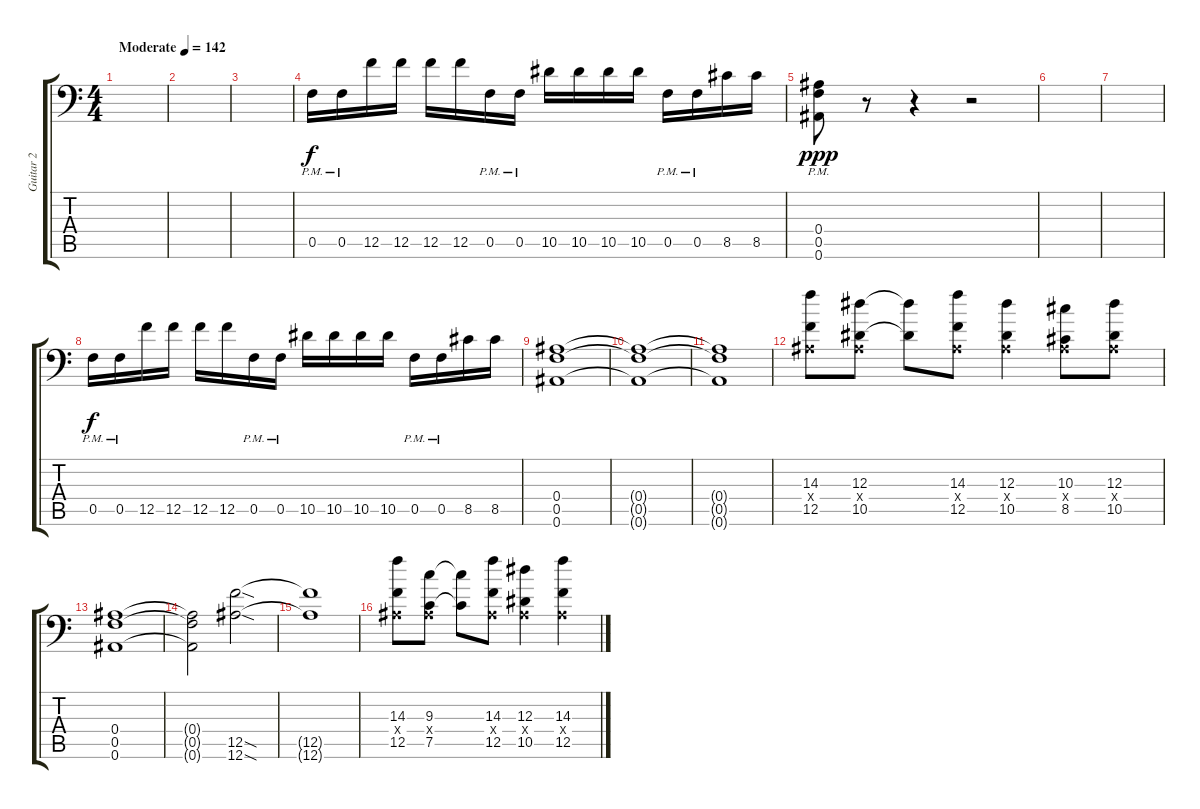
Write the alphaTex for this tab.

\track ("Guitar 2" "Guitar 2") {instrument distortionguitar}
\staff {score tabs}
\tuning (C4 G3 Eb3 Bb2 F2 Bb1) {hide}
\ts (4 4)
\tempo (142 "Moderate")
\clef f4
\ks c
|
|
|
0.5{pm}.16 0.5{pm}.16 12.5.16 12.5.16 12.5.16 12.5.16 0.5{pm}.16 0.5{pm}.16 10.5.16 10.5.16 10.5.16 10.5.16 0.5{pm}.16 0.5{pm}.16 8.5.16 8.5.16 |
(0.4{pm} 0.5{pm} 0.6{pm}).8{dy ppp} r.8 r.4 r.2 |
|
|
0.5{pm}.16{dy f} 0.5{pm}.16 12.5.16 12.5.16 12.5.16 12.5.16 0.5{pm}.16 0.5{pm}.16 10.5.16 10.5.16 10.5.16 10.5.16 0.5{pm}.16 0.5{pm}.16 8.5.16 8.5.16 |
(0.4 0.5 0.6).1 |
(0.4{t} 0.5{t} 0.6{t}).1 |
(0.4{t} 0.5{t} 0.6{t}).1 |
(14.3 0.4{x} 12.5).8 (12.3 0.4{x} 10.5).8 (12.3{t} 10.5{t}).8 (14.3 0.4{x} 12.5).8 (12.3 0.4{x} 10.5).4 (10.3 0.4{x} 8.5).8 (12.3 0.4{x} 10.5).8 |
(0.4 0.5 0.6).1 |
(0.4{t} 0.5{t} 0.6{t}).2 (12.5{sod} 12.6{sod}).2 |
(12.5{t} 12.6{t}).1 |
(14.3 0.4{x} 12.5).8 (9.3 0.4{x} 7.5).8 (9.3{t} 7.5{t}).8 (14.3 0.4{x} 12.5).8 (12.3 0.4{x} 10.5).4 (14.3 0.4{x} 12.5).4
